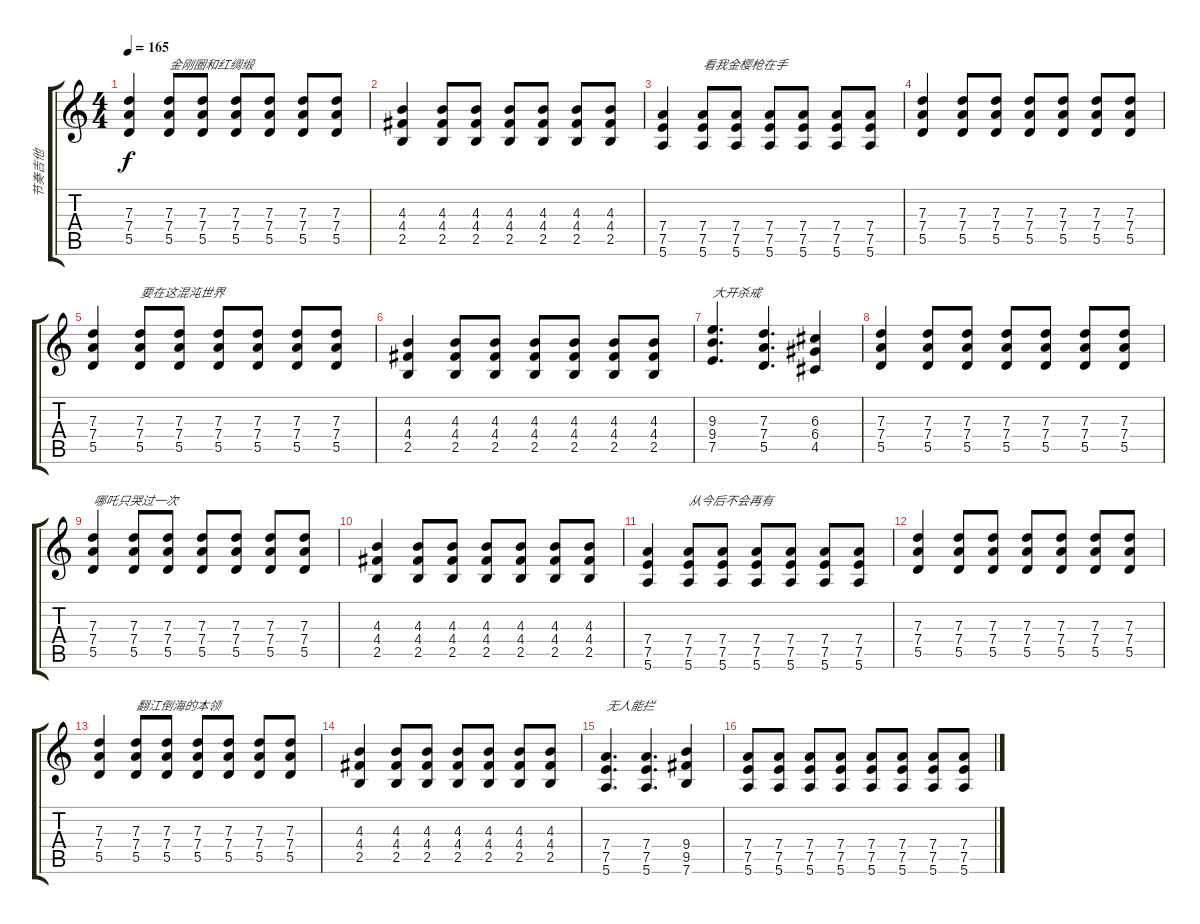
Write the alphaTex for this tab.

\track ("节奏吉他" "节奏吉他") {instrument distortionguitar}
\staff {score tabs}
\tuning (E4 B3 G3 D3 A2 E2) {hide}
\ts (4 4)
\tempo 165
\clef g2
\ks c
(7.3 7.4 5.5).4{dy f} (7.3 7.4 5.5).8{txt "金刚圈和红绸缎 "} (7.3 7.4 5.5).8 (7.3 7.4 5.5).8 (7.3 7.4 5.5).8 (7.3 7.4 5.5).8 (7.3 7.4 5.5).8 |
(4.3 4.4 2.5).4 (4.3 4.4 2.5).8 (4.3 4.4 2.5).8 (4.3 4.4 2.5).8 (4.3 4.4 2.5).8 (4.3 4.4 2.5).8 (4.3 4.4 2.5).8 |
(7.4 7.5 5.6).4 (7.4 7.5 5.6).8{txt "看我金樱枪在手"} (7.4 7.5 5.6).8 (7.4 7.5 5.6).8 (7.4 7.5 5.6).8 (7.4 7.5 5.6).8 (7.4 7.5 5.6).8 |
(7.3 7.4 5.5).4 (7.3 7.4 5.5).8 (7.3 7.4 5.5).8 (7.3 7.4 5.5).8 (7.3 7.4 5.5).8 (7.3 7.4 5.5).8 (7.3 7.4 5.5).8 |
(7.3 7.4 5.5).4 (7.3 7.4 5.5).8{txt "要在这混沌世界 "} (7.3 7.4 5.5).8 (7.3 7.4 5.5).8 (7.3 7.4 5.5).8 (7.3 7.4 5.5).8 (7.3 7.4 5.5).8 |
(4.3 4.4 2.5).4 (4.3 4.4 2.5).8 (4.3 4.4 2.5).8 (4.3 4.4 2.5).8 (4.3 4.4 2.5).8 (4.3 4.4 2.5).8 (4.3 4.4 2.5).8 |
(9.3 9.4 7.5).4{d txt "大开杀戒 "} (7.3 7.4 5.5).4{d} (6.3 6.4 4.5).4 |
(7.3 7.4 5.5).4 (7.3 7.4 5.5).8 (7.3 7.4 5.5).8 (7.3 7.4 5.5).8 (7.3 7.4 5.5).8 (7.3 7.4 5.5).8 (7.3 7.4 5.5).8 |
(7.3 7.4 5.5).4{txt "哪吒只哭过一次 "} (7.3 7.4 5.5).8 (7.3 7.4 5.5).8 (7.3 7.4 5.5).8 (7.3 7.4 5.5).8 (7.3 7.4 5.5).8 (7.3 7.4 5.5).8 |
(4.3 4.4 2.5).4 (4.3 4.4 2.5).8 (4.3 4.4 2.5).8 (4.3 4.4 2.5).8 (4.3 4.4 2.5).8 (4.3 4.4 2.5).8 (4.3 4.4 2.5).8 |
(7.4 7.5 5.6).4 (7.4 7.5 5.6).8{txt "从今后不会再有 "} (7.4 7.5 5.6).8 (7.4 7.5 5.6).8 (7.4 7.5 5.6).8 (7.4 7.5 5.6).8 (7.4 7.5 5.6).8 |
(7.3 7.4 5.5).4 (7.3 7.4 5.5).8 (7.3 7.4 5.5).8 (7.3 7.4 5.5).8 (7.3 7.4 5.5).8 (7.3 7.4 5.5).8 (7.3 7.4 5.5).8 |
(7.3 7.4 5.5).4 (7.3 7.4 5.5).8{txt "翻江倒海的本领 "} (7.3 7.4 5.5).8 (7.3 7.4 5.5).8 (7.3 7.4 5.5).8 (7.3 7.4 5.5).8 (7.3 7.4 5.5).8 |
(4.3 4.4 2.5).4 (4.3 4.4 2.5).8 (4.3 4.4 2.5).8 (4.3 4.4 2.5).8 (4.3 4.4 2.5).8 (4.3 4.4 2.5).8 (4.3 4.4 2.5).8 |
(7.4 7.5 5.6).4{d txt "无人能拦"} (7.4 7.5 5.6).4{d} (9.4 9.5 7.6).4 |
(7.4 7.5 5.6).8 (7.4 7.5 5.6).8 (7.4 7.5 5.6).8 (7.4 7.5 5.6).8 (7.4 7.5 5.6).8 (7.4 7.5 5.6).8 (7.4 7.5 5.6).8 (7.4 7.5 5.6).8
